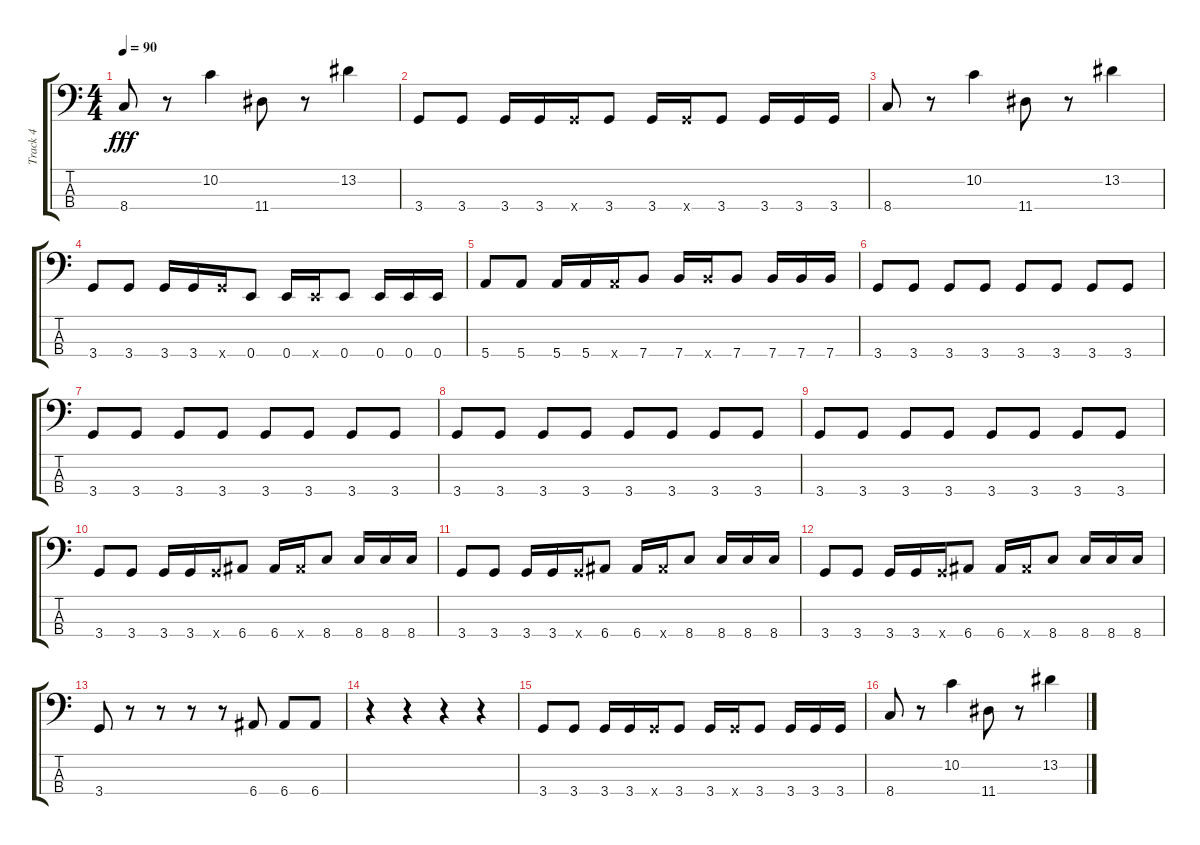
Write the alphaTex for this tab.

\track ("Track 4" "Track 4") {instrument electricbassfinger}
\staff {score tabs}
\tuning (G2 D2 A1 E1) {hide}
\ts (4 4)
\tempo 90
\clef f4
\ks c
8.4.8{dy fff} r.8 10.2.4 11.4.8 r.8 13.2.4 |
3.4.8 3.4.8 3.4.16 3.4.16 3.4{x}.16 3.4.8 3.4.16 3.4{x}.16 3.4.8 3.4.16 3.4.16 3.4.16 |
8.4.8 r.8 10.2.4 11.4.8 r.8 13.2.4 |
3.4.8 3.4.8 3.4.16 3.4.16 3.4{x}.16 0.4.8 0.4.16 0.4{x}.16 0.4.8 0.4.16 0.4.16 0.4.16 |
5.4.8 5.4.8 5.4.16 5.4.16 5.4{x}.16 7.4.8 7.4.16 7.4{x}.16 7.4.8 7.4.16 7.4.16 7.4.16 |
3.4.8 3.4.8 3.4.8 3.4.8 3.4.8 3.4.8 3.4.8 3.4.8 |
3.4.8 3.4.8 3.4.8 3.4.8 3.4.8 3.4.8 3.4.8 3.4.8 |
3.4.8 3.4.8 3.4.8 3.4.8 3.4.8 3.4.8 3.4.8 3.4.8 |
3.4.8 3.4.8 3.4.8 3.4.8 3.4.8 3.4.8 3.4.8 3.4.8 |
3.4.8 3.4.8 3.4.16 3.4.16 3.4{x}.16 6.4.8 6.4.16 6.4{x}.16 8.4.8 8.4.16 8.4.16 8.4.16 |
3.4.8 3.4.8 3.4.16 3.4.16 3.4{x}.16 6.4.8 6.4.16 6.4{x}.16 8.4.8 8.4.16 8.4.16 8.4.16 |
3.4.8 3.4.8 3.4.16 3.4.16 3.4{x}.16 6.4.8 6.4.16 6.4{x}.16 8.4.8 8.4.16 8.4.16 8.4.16 |
3.4.8 r.8 r.8 r.8 r.8 6.4.8 6.4.8 6.4.8 |
r.4 r.4 r.4 r.4 |
3.4.8 3.4.8 3.4.16 3.4.16 3.4{x}.16 3.4.8 3.4.16 3.4{x}.16 3.4.8 3.4.16 3.4.16 3.4.16 |
8.4.8 r.8 10.2.4 11.4.8 r.8 13.2.4
